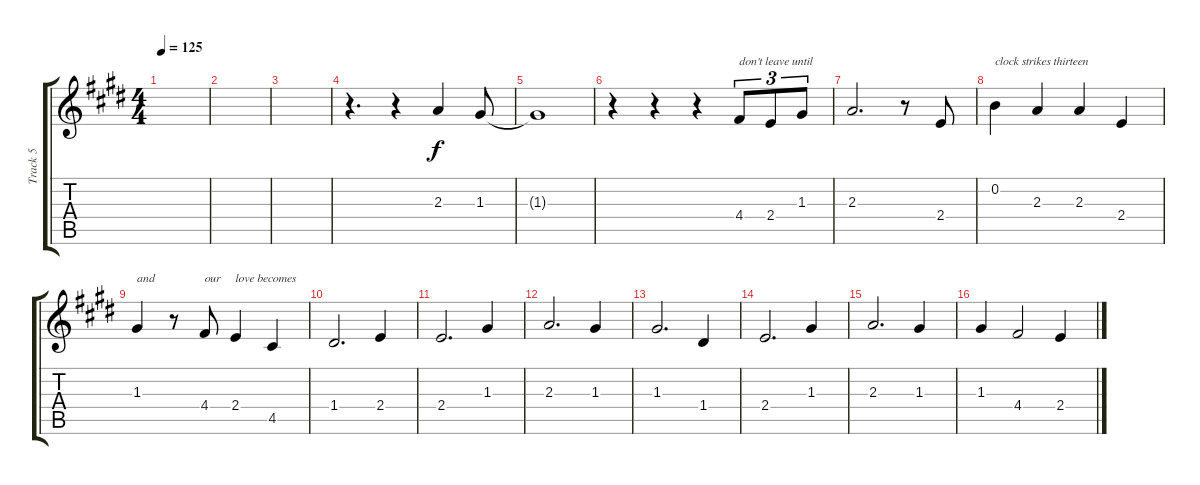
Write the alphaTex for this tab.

\track ("Track 5" "Track 5") {instrument acousticguitarnylon}
\staff {score tabs}
\tuning (E4 B3 G3 D3 A2 E2) {hide}
\ts (4 4)
\tempo 125
\clef g2
\ks e
|
|
|
r.4{d} r.4 2.3.4 1.3.8 |
1.3{t}.1 |
r.4 r.4 r.4 4.4.8{tu (3 2) txt "don't leave until"} 2.4.8{tu (3 2)} 1.3.8{tu (3 2)} |
2.3.2{d} r.8 2.4.8 |
0.2.4{txt "clock strikes thirteen"} 2.3.4 2.3.4 2.4.4 |
1.3.4{txt "and"} r.8 4.4.8{txt "our"} 2.4.4{txt "love becomes"} 4.5.4 |
1.4.2{d} 2.4.4 |
2.4.2{d} 1.3.4 |
2.3.2{d} 1.3.4 |
1.3.2{d} 1.4.4 |
2.4.2{d} 1.3.4 |
2.3.2{d} 1.3.4 |
1.3.4 4.4.2 2.4.4
